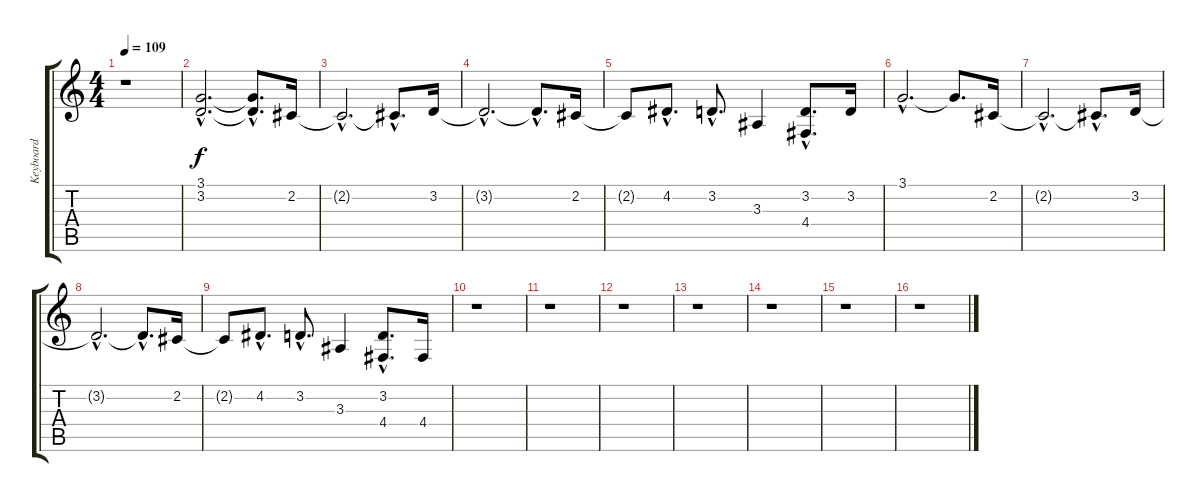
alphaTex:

\track ("Keyboard" "Keyboard") {instrument lead2sawtooth}
\staff {score tabs}
\tuning (E4 B3 G3 D3 A2 E2) {hide}
\ts (4 4)
\tempo 109
\clef g2
\ks c
r.1{dy f instrument lead2sawtooth} |
(3.1{hac} 3.2{hac}).2{d volume 12 balance 8 instrument drawbarorgan} (3.1{t} 3.2{hac t}).8{d} 2.2.16 |
2.2{hac t}.2{d} 2.2{hac t}.8{d} 3.2.16 |
3.2{hac t}.2{d} 3.2{hac t}.8{d} 2.2.16 |
2.2{t}.8 4.2{hac}.8{d} 3.2{hac}.8{d} 3.3.4 (3.2{hac} 4.4{hac}).8{d} 3.2.16 |
3.1{hac}.2{d} 3.1{t}.8{d} 2.2.16 |
2.2{hac t}.2{d} 2.2{hac t}.8{d} 3.2.16 |
3.2{hac t}.2{d} 3.2{hac t}.8{d} 2.2.16 |
2.2{t}.8 4.2{hac}.8{d} 3.2{hac}.8{d} 3.3.4 (3.2{hac} 4.4{hac}).8{d} 4.4.16 |
r.1 |
r.1 |
r.1 |
r.1 |
r.1 |
r.1 |
r.1
